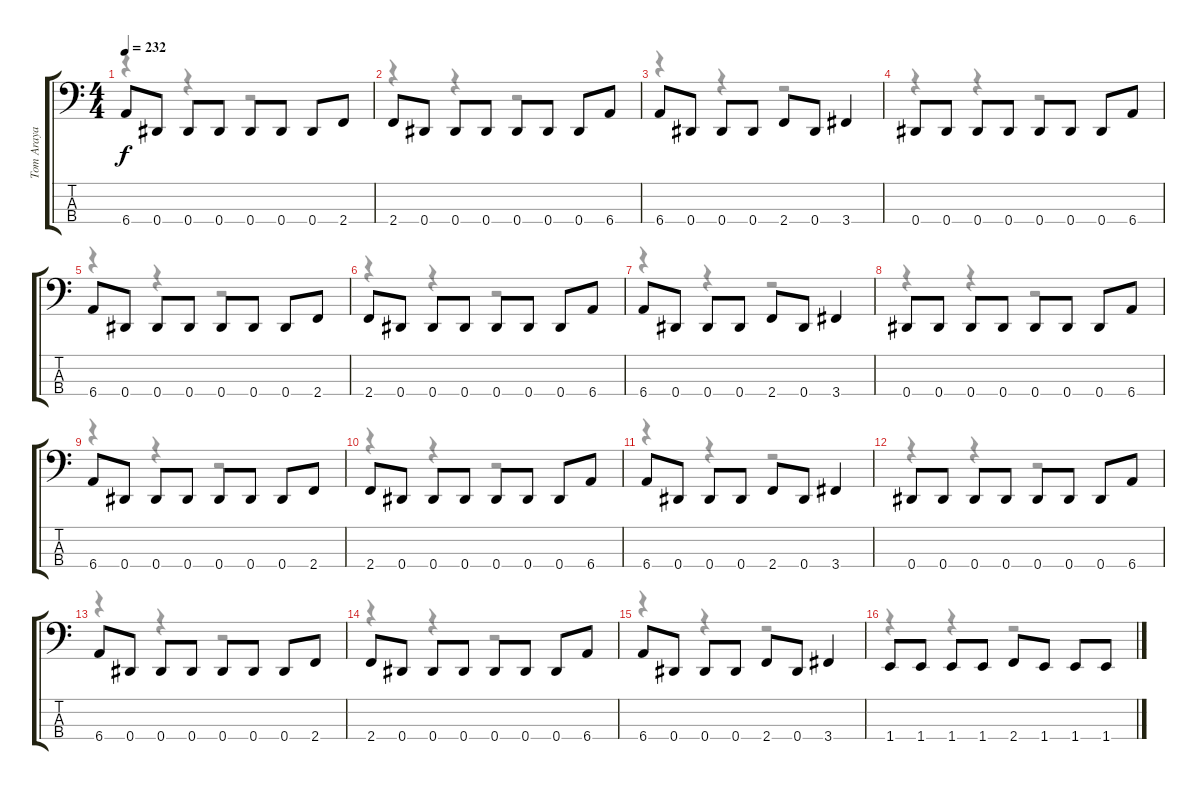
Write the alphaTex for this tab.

\track ("Tom Araya" "Tom Araya") {instrument electricbasspick}
\staff {score tabs}
\tuning (Gb2 Db2 Ab1 Eb1) {hide}
\voice
\ts (4 4)
\tempo 232
\clef f4
\ks c
6.4.8{dy f} 0.4.8 0.4.8 0.4.8 0.4.8 0.4.8 0.4.8 2.4.8 |
2.4.8 0.4.8 0.4.8 0.4.8 0.4.8 0.4.8 0.4.8 6.4.8 |
6.4.8 0.4.8 0.4.8 0.4.8 2.4.8 0.4.8 3.4.4 |
0.4.8 0.4.8 0.4.8 0.4.8 0.4.8 0.4.8 0.4.8 6.4.8 |
6.4.8 0.4.8 0.4.8 0.4.8 0.4.8 0.4.8 0.4.8 2.4.8 |
2.4.8 0.4.8 0.4.8 0.4.8 0.4.8 0.4.8 0.4.8 6.4.8 |
6.4.8 0.4.8 0.4.8 0.4.8 2.4.8 0.4.8 3.4.4 |
0.4.8 0.4.8 0.4.8 0.4.8 0.4.8 0.4.8 0.4.8 6.4.8 |
6.4.8 0.4.8 0.4.8 0.4.8 0.4.8 0.4.8 0.4.8 2.4.8 |
2.4.8 0.4.8 0.4.8 0.4.8 0.4.8 0.4.8 0.4.8 6.4.8 |
6.4.8 0.4.8 0.4.8 0.4.8 2.4.8 0.4.8 3.4.4 |
0.4.8 0.4.8 0.4.8 0.4.8 0.4.8 0.4.8 0.4.8 6.4.8 |
6.4.8 0.4.8 0.4.8 0.4.8 0.4.8 0.4.8 0.4.8 2.4.8 |
2.4.8 0.4.8 0.4.8 0.4.8 0.4.8 0.4.8 0.4.8 6.4.8 |
6.4.8 0.4.8 0.4.8 0.4.8 2.4.8 0.4.8 3.4.4 |
1.4.8 1.4.8 1.4.8 1.4.8 2.4.8 1.4.8 1.4.8 1.4.8
\voice
\clef f4
\ottava regular
\simile none
\ks c
r.4{dy f} r.4 r.2 |
r.4 r.4 r.2 |
r.4 r.4 r.2 |
r.4 r.4 r.2 |
r.4 r.4 r.2 |
r.4 r.4 r.2 |
r.4 r.4 r.2 |
r.4 r.4 r.2 |
r.4 r.4 r.2 |
r.4 r.4 r.2 |
r.4 r.4 r.2 |
r.4 r.4 r.2 |
r.4 r.4 r.2 |
r.4 r.4 r.2 |
r.4 r.4 r.2 |
r.4 r.4 r.2
